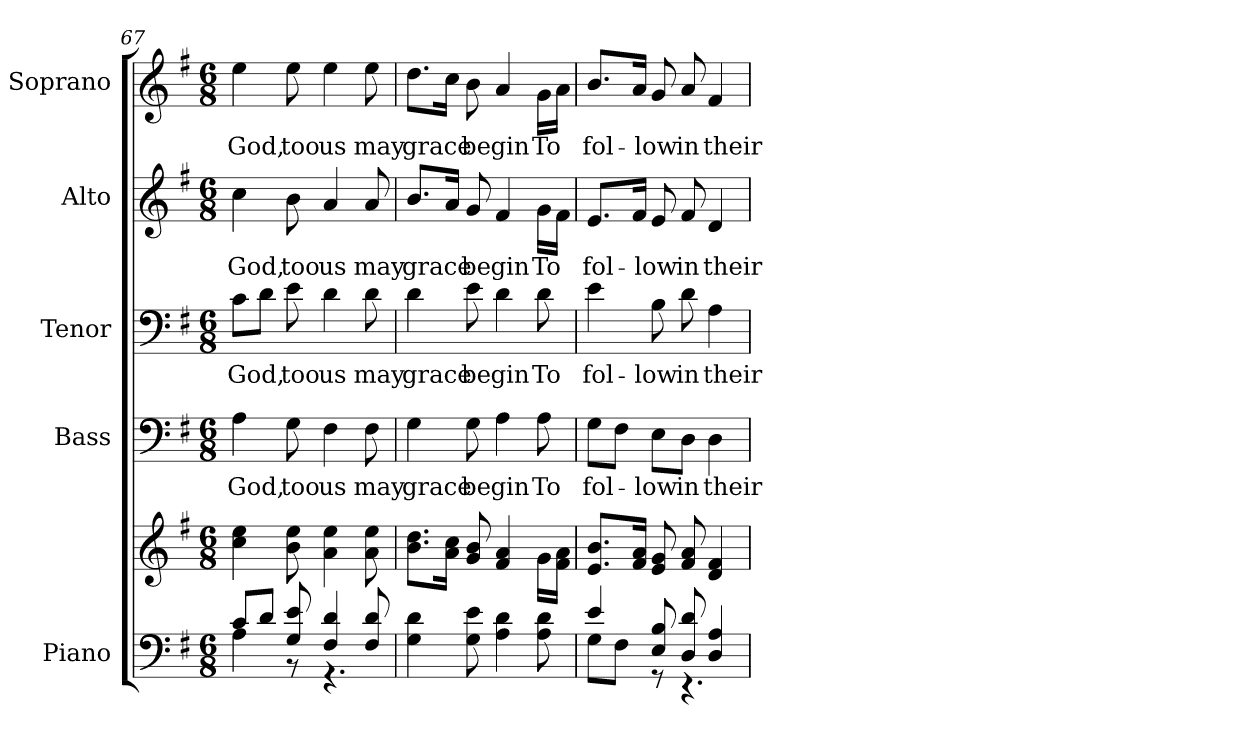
**kern	**kern	**kern	**text	**kern	**text	**kern	**text	**kern	**text
*part5	*part5	*part4	*part4	*part3	*part3	*part2	*part2	*part1	*part1
*staff6	*staff5	*staff4	*staff4	*staff3	*staff3	*staff2	*staff2	*staff1	*staff1
*I"Piano	*	*I"Bass	*	*I"Tenor	*	*I"Alto	*	*I"Soprano	*
*I'Pno.	*	*I'B.	*	*I'T.	*	*I'A.	*	*I'S.	*
*clefF4	*clefG2	*clefF4	*	*clefF4	*	*clefG2	*	*clefG2	*
*k[f#]	*k[f#]	*k[f#]	*	*k[f#]	*	*k[f#]	*	*k[f#]	*
*G:	*G:	*G:	*	*G:	*	*G:	*	*G:	*
*M6/8	*M6/8	*M6/8	*	*M6/8	*	*M6/8	*	*M6/8	*
=67	=67	=67	=67	=67	=67	=67	=67	=67	=67
*^	*	*	*	*	*	*	*	*	*
!	!	!	!	!LO:LY:b:color=#000000	!	!	!	!	!	!
!	!	!	!	!	!	!LO:LY:b:color=#000000	!	!	!	!
!	!	!	!	!	!	!	!	!LO:LY:b:color=#000000	!	!
!	!	!	!	!	!	!	!	!	!	!LO:LY:b:color=#000000
8ci/L	4Ai\	4cci\ 4eei	4Ai\	God,	8ci\L	God,	4cci\	God,	4eei\	God,
8di/J	.	.	.	.	8di\J	.	.	.	.	.
!	!	!	!	!LO:LY:b:color=#000000	!	!	!	!	!	!
!	!	!	!	!	!	!LO:LY:b:color=#000000	!	!	!	!
!	!	!	!	!	!	!	!	!LO:LY:b:color=#000000	!	!
!	!	!	!	!	!	!	!	!	!	!LO:LY:b:color=#000000
8Gi/ 8ei	8r	8bi\ 8eei	8Gi\	too	8ei\	too	8bi\	too	8eei\	too
!	!	!	!	!LO:LY:b:color=#000000	!	!	!	!	!	!
!	!	!	!	!	!	!LO:LY:b:color=#000000	!	!	!	!
!	!	!	!	!	!	!	!	!LO:LY:b:color=#000000	!	!
!	!	!	!	!	!	!	!	!	!	!LO:LY:b:color=#000000
4F#i/ 4di	4.r	4ai\ 4eei	4F#i\	us	4di\	us	4ai/	us	4eei\	us
!	!	!	!	!LO:LY:b:color=#000000	!	!	!	!	!	!
!	!	!	!	!	!	!LO:LY:b:color=#000000	!	!	!	!
!	!	!	!	!	!	!	!	!LO:LY:b:color=#000000	!	!
!	!	!	!	!	!	!	!	!	!	!LO:LY:b:color=#000000
8F#i/ 8di	.	8ai\ 8eei	8F#i\	may	8di\	may	8ai/	may	8eei\	may
*v	*v	*	*	*	*	*	*	*	*	*
!!LO:PB:g=z
=68	=68	=68	=68	=68	=68	=68	=68	=68	=68
!	!	!	!LO:LY:b:color=#000000	!	!	!	!	!	!
!	!	!	!	!	!LO:LY:b:color=#000000	!	!	!	!
!	!	!	!	!	!	!	!LO:LY:b:color=#000000	!	!
!	!	!	!	!	!	!	!	!	!LO:LY:b:color=#000000
4Gi\ 4di	8.bi\ 8.ddiL	4Gi\	grace	4di\	grace	8.bi/L	grace	8.ddi\L	grace
.	16ai\ 16cciJk	.	.	.	.	16ai/Jk	.	16cci\Jk	.
!	!	!	!LO:LY:b:color=#000000	!	!	!	!	!	!
!	!	!	!	!	!LO:LY:b:color=#000000	!	!	!	!
!	!	!	!	!	!	!	!LO:LY:b:color=#000000	!	!
!	!	!	!	!	!	!	!	!	!LO:LY:b:color=#000000
8Gi\ 8ei	8gi/ 8bi	8Gi\	be	8ei\	be	8gi/	be	8bi\	be
!	!	!	!LO:LY:b:color=#000000	!	!	!	!	!	!
!	!	!	!	!	!LO:LY:b:color=#000000	!	!	!	!
!	!	!	!	!	!	!	!LO:LY:b:color=#000000	!	!
!	!	!	!	!	!	!	!	!	!LO:LY:b:color=#000000
4Ai\ 4di	4f#i/ 4ai	4Ai\	gin	4di\	gin	4f#i/	gin	4ai/	gin
!	!	!	!LO:LY:b:color=#000000	!	!	!	!	!	!
!	!	!	!	!	!LO:LY:b:color=#000000	!	!	!	!
!	!	!	!	!	!	!	!LO:LY:b:color=#000000	!	!
!	!	!	!	!	!	!	!	!	!LO:LY:b:color=#000000
8Ai\ 8di	16gi\LL	8Ai\	To	8di\	To	16gi\LL	To	16gi\LL	To
.	16f#i\ 16aiJJ	.	.	.	.	16f#i\JJ	.	16ai\JJ	.
=69	=69	=69	=69	=69	=69	=69	=69	=69	=69
*^	*	*	*	*	*	*	*	*	*
!	!	!	!	!LO:LY:b:color=#000000	!	!	!	!	!	!
!	!	!	!	!	!	!LO:LY:b:color=#000000	!	!	!	!
!	!	!	!	!	!	!	!	!LO:LY:b:color=#000000	!	!
!	!	!	!	!	!	!	!	!	!	!LO:LY:b:color=#000000
4ei/	8Gi\L	8.ei/ 8.biL	8Gi\L	fol-	4ei\	fol-	8.ei/L	fol-	8.bi/L	fol-
.	8F#i\J	.	8F#i\J	.	.	.	.	.	.	.
.	.	16f#i/ 16aiJk	.	.	.	.	16f#i/Jk	.	16ai/Jk	.
!	!	!	!	!LO:LY:b:color=#000000	!	!	!	!	!	!
!	!	!	!	!	!	!LO:LY:b:color=#000000	!	!	!	!
!	!	!	!	!	!	!	!	!LO:LY:b:color=#000000	!	!
!	!	!	!	!	!	!	!	!	!	!LO:LY:b:color=#000000
8Ei/ 8Bi	8r	8ei/ 8gi	8Ei\L	-low	8Bi\	-low	8ei/	-low	8gi/	-low
!	!	!	!	!LO:LY:b:color=#000000	!	!	!	!	!	!
!	!	!	!	!	!	!LO:LY:b:color=#000000	!	!	!	!
!	!	!	!	!	!	!	!	!LO:LY:b:color=#000000	!	!
!	!	!	!	!	!	!	!	!	!	!LO:LY:b:color=#000000
8Di/ 8di	4.r	8f#i/ 8ai	8Di\J	in	8di\	in	8f#i/	in	8ai/	in
!	!	!	!	!LO:LY:b:color=#000000	!	!	!	!	!	!
!	!	!	!	!	!	!LO:LY:b:color=#000000	!	!	!	!
!	!	!	!	!	!	!	!	!LO:LY:b:color=#000000	!	!
!	!	!	!	!	!	!	!	!	!	!LO:LY:b:color=#000000
4Di/ 4Ai	.	4di/ 4f#i	4Di\	their	4Ai\	their	4di/	their	4f#i/	their
*v	*v	*	*	*	*	*	*	*	*	*
=	=	=	=	=	=	=	=	=	=
*-	*-	*-	*-	*-	*-	*-	*-	*-	*-
